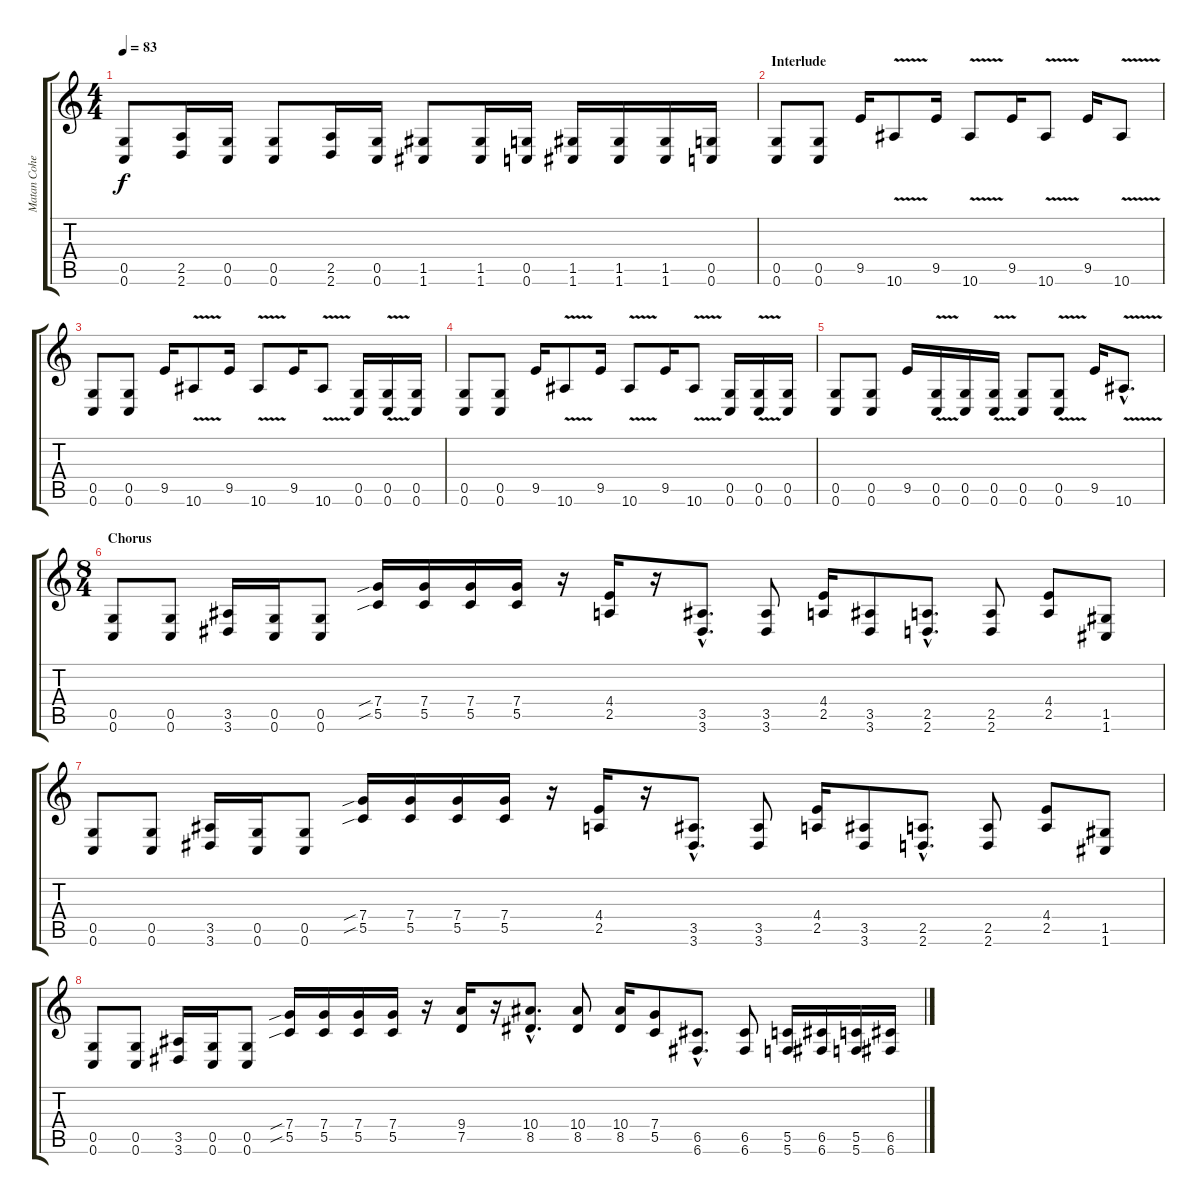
\track ("Matan Cohen" "Matan Cohe") {instrument distortionguitar}
\staff {score tabs}
\tuning (D4 A3 F3 C3 G2 C2) {hide}
\ts (4 4)
\tempo 83
\clef g2
\ks c
(0.5 0.6).8{dy f} (2.5 2.6).16 (0.5 0.6).16 (0.5 0.6).8 (2.5 2.6).16 (0.5 0.6).16 (1.5 1.6).8 (1.5 1.6).16 (0.5 0.6).16 (1.5 1.6).16 (1.5 1.6).16 (1.5 1.6).16 (0.5 0.6).16 |
\section ("" "Interlude")
(0.5 0.6).8 (0.5 0.6).8 9.5.16 10.6{v}.8 9.5.16 10.6{v}.8 9.5.16 10.6{v}.8 9.5.16 10.6{v}.8 |
(0.5 0.6).8 (0.5 0.6).8 9.5.16 10.6{v}.8 9.5.16 10.6{v}.8 9.5.16 10.6{v}.8 (0.5 0.6).16 (0.5 0.6{v}).16 (0.5 0.6).16 |
(0.5 0.6).8 (0.5 0.6).8 9.5.16 10.6{v}.8 9.5.16 10.6{v}.8 9.5.16 10.6{v}.8 (0.5 0.6).16 (0.5 0.6{v}).16 (0.5 0.6).16 |
(0.5 0.6).8 (0.5 0.6).8 9.5.16 (0.5 0.6{v}).16 (0.5 0.6).16 (0.5 0.6{v}).16 (0.5 0.6).8 (0.5 0.6{v}).8 9.5.16 10.6{v hac}.8{d} |
\ts (8 4)
\section ("" "Chorus")
(0.5 0.6).8 (0.5 0.6).8 (3.5 3.6).16 (0.5 0.6).16 (0.5 0.6).8 (7.4{sib} 5.5{sib}).16 (7.4 5.5).16 (7.4 5.5).16 (7.4 5.5).16 r.16 (4.4 2.5).16 r.16 (3.5{hac} 3.6{hac}).8{d} (3.5 3.6).8 (4.4 2.5).16 (3.5 3.6).8 (2.5{hac} 2.6{hac}).8{d} (2.5 2.6).8 (4.4 2.5).8 (1.5 1.6).8 |
(0.5 0.6).8 (0.5 0.6).8 (3.5 3.6).16 (0.5 0.6).16 (0.5 0.6).8 (7.4{sib} 5.5{sib}).16 (7.4 5.5).16 (7.4 5.5).16 (7.4 5.5).16 r.16 (4.4 2.5).16 r.16 (3.5{hac} 3.6{hac}).8{d} (3.5 3.6).8 (4.4 2.5).16 (3.5 3.6).8 (2.5{hac} 2.6{hac}).8{d} (2.5 2.6).8 (4.4 2.5).8 (1.5 1.6).8 |
(0.5 0.6).8 (0.5 0.6).8 (3.5 3.6).16 (0.5 0.6).16 (0.5 0.6).8 (7.4{sib} 5.5{sib}).16 (7.4 5.5).16 (7.4 5.5).16 (7.4 5.5).16 r.16 (9.4 7.5).16 r.16 (10.4{hac} 8.5{hac}).8{d} (10.4 8.5).8 (10.4 8.5).16 (7.4 5.5).8 (6.5{hac} 6.6{hac}).8{d} (6.5 6.6).8 (5.5 5.6).16 (6.5 6.6).16 (5.5 5.6).16 (6.5 6.6).16
